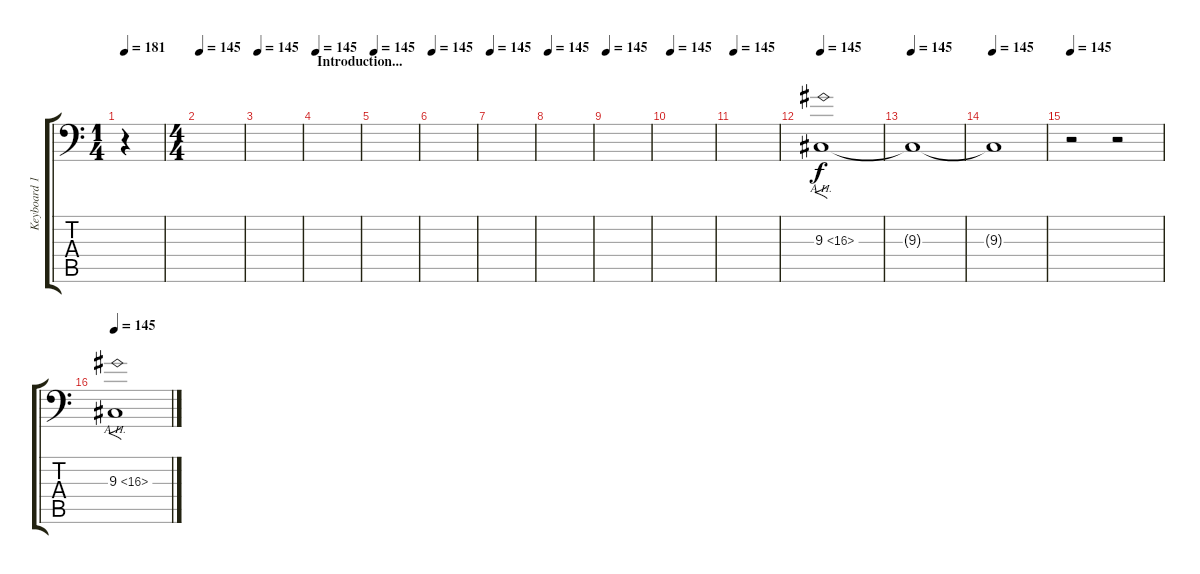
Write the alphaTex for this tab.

\track ("Keyboard 1" "Keyboard 1") {instrument stringensemble1}
\staff {score tabs}
\tuning (Db3 Ab2 E2 B1 Gb1 Db1) {hide}
\ts (1 4)
\tempo 181
\tempo 145
\tempo 181
\clef f4
\ks c
r.4{dy f instrument stringensemble1} |
\ts (4 4)
\tempo 145
|
\tempo 145
|
\section ("" "Introduction...")
\tempo 145
|
\tempo 145
|
\tempo 145
|
\tempo 145
|
\tempo 145
|
\tempo 145
|
\tempo 145
|
\tempo 145
|
\tempo 145
9.3{ah 7}.1{f} |
\tempo 145
9.3{t}.1 |
\tempo 145
9.3{t}.1{volume 0} |
\tempo 145
r.2 r.2{volume 15} |
\tempo 145
9.3{ah 7}.1{f}
